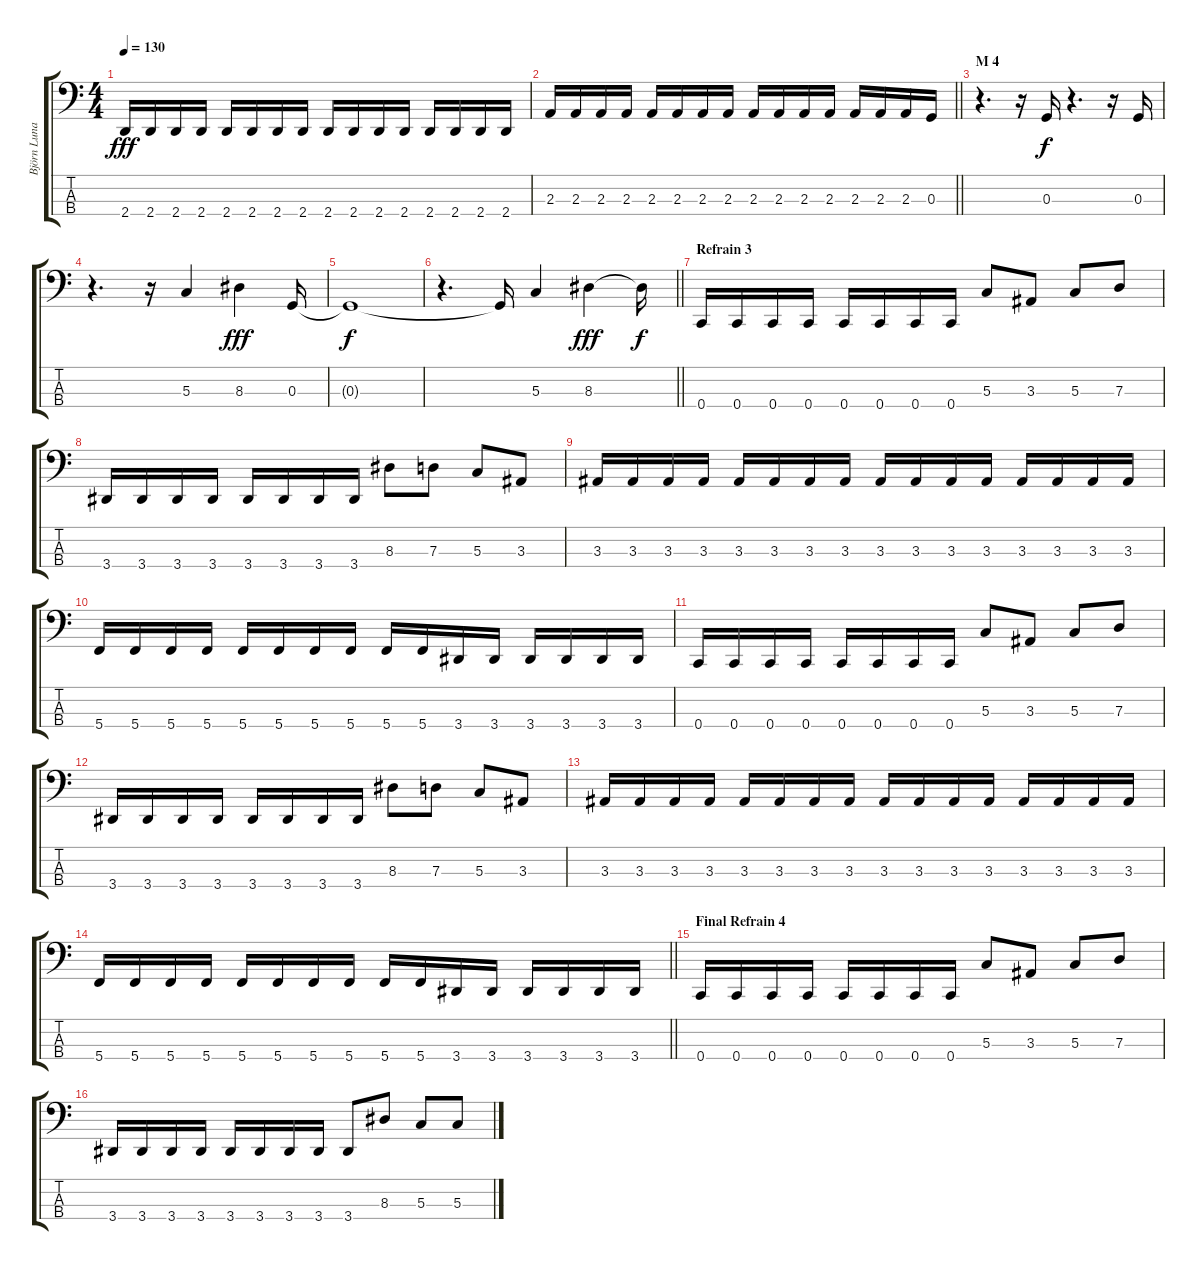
\track ("Björn Luna" "Björn Luna") {instrument electricbasspick}
\staff {score tabs}
\tuning (F2 C2 G1 C1) {hide}
\ts (4 4)
\tempo 130
\clef f4
\ks c
2.4.16{dy fff} 2.4.16 2.4.16 2.4.16 2.4.16 2.4.16 2.4.16 2.4.16 2.4.16 2.4.16 2.4.16 2.4.16 2.4.16 2.4.16 2.4.16 2.4.16 |
\barLineRight lightlight
2.3.16 2.3.16 2.3.16 2.3.16 2.3.16 2.3.16 2.3.16 2.3.16 2.3.16 2.3.16 2.3.16 2.3.16 2.3.16 2.3.16 2.3.16 0.3.16 |
\section ("" "M 4")
r.4{d} r.16 0.3.16{dy f} r.4{d} r.16 0.3.16 |
r.4{d} r.16 5.3.4 8.3.4{dy fff} 0.3.16 |
0.3{t}.1{dy f} |
\barLineRight lightlight
r.4{d} 0.3{t}.16 5.3.4 8.3.4{dy fff} 8.3{t}.16{dy f} |
\section ("" "Refrain 3")
0.4.16 0.4.16 0.4.16 0.4.16 0.4.16 0.4.16 0.4.16 0.4.16 5.3.8 3.3.8 5.3.8 7.3.8 |
3.4.16 3.4.16 3.4.16 3.4.16 3.4.16 3.4.16 3.4.16 3.4.16 8.3.8 7.3.8 5.3.8 3.3.8 |
3.3.16 3.3.16 3.3.16 3.3.16 3.3.16 3.3.16 3.3.16 3.3.16 3.3.16 3.3.16 3.3.16 3.3.16 3.3.16 3.3.16 3.3.16 3.3.16 |
5.4.16 5.4.16 5.4.16 5.4.16 5.4.16 5.4.16 5.4.16 5.4.16 5.4.16 5.4.16 3.4.16 3.4.16 3.4.16 3.4.16 3.4.16 3.4.16 |
0.4.16 0.4.16 0.4.16 0.4.16 0.4.16 0.4.16 0.4.16 0.4.16 5.3.8 3.3.8 5.3.8 7.3.8 |
3.4.16 3.4.16 3.4.16 3.4.16 3.4.16 3.4.16 3.4.16 3.4.16 8.3.8 7.3.8 5.3.8 3.3.8 |
3.3.16 3.3.16 3.3.16 3.3.16 3.3.16 3.3.16 3.3.16 3.3.16 3.3.16 3.3.16 3.3.16 3.3.16 3.3.16 3.3.16 3.3.16 3.3.16 |
\barLineRight lightlight
5.4.16 5.4.16 5.4.16 5.4.16 5.4.16 5.4.16 5.4.16 5.4.16 5.4.16 5.4.16 3.4.16 3.4.16 3.4.16 3.4.16 3.4.16 3.4.16 |
\section ("" "Final Refrain 4")
0.4.16 0.4.16 0.4.16 0.4.16 0.4.16 0.4.16 0.4.16 0.4.16 5.3.8 3.3.8 5.3.8 7.3.8 |
3.4.16 3.4.16 3.4.16 3.4.16 3.4.16 3.4.16 3.4.16 3.4.16 3.4.8 8.3.8 5.3.8 5.3.8
